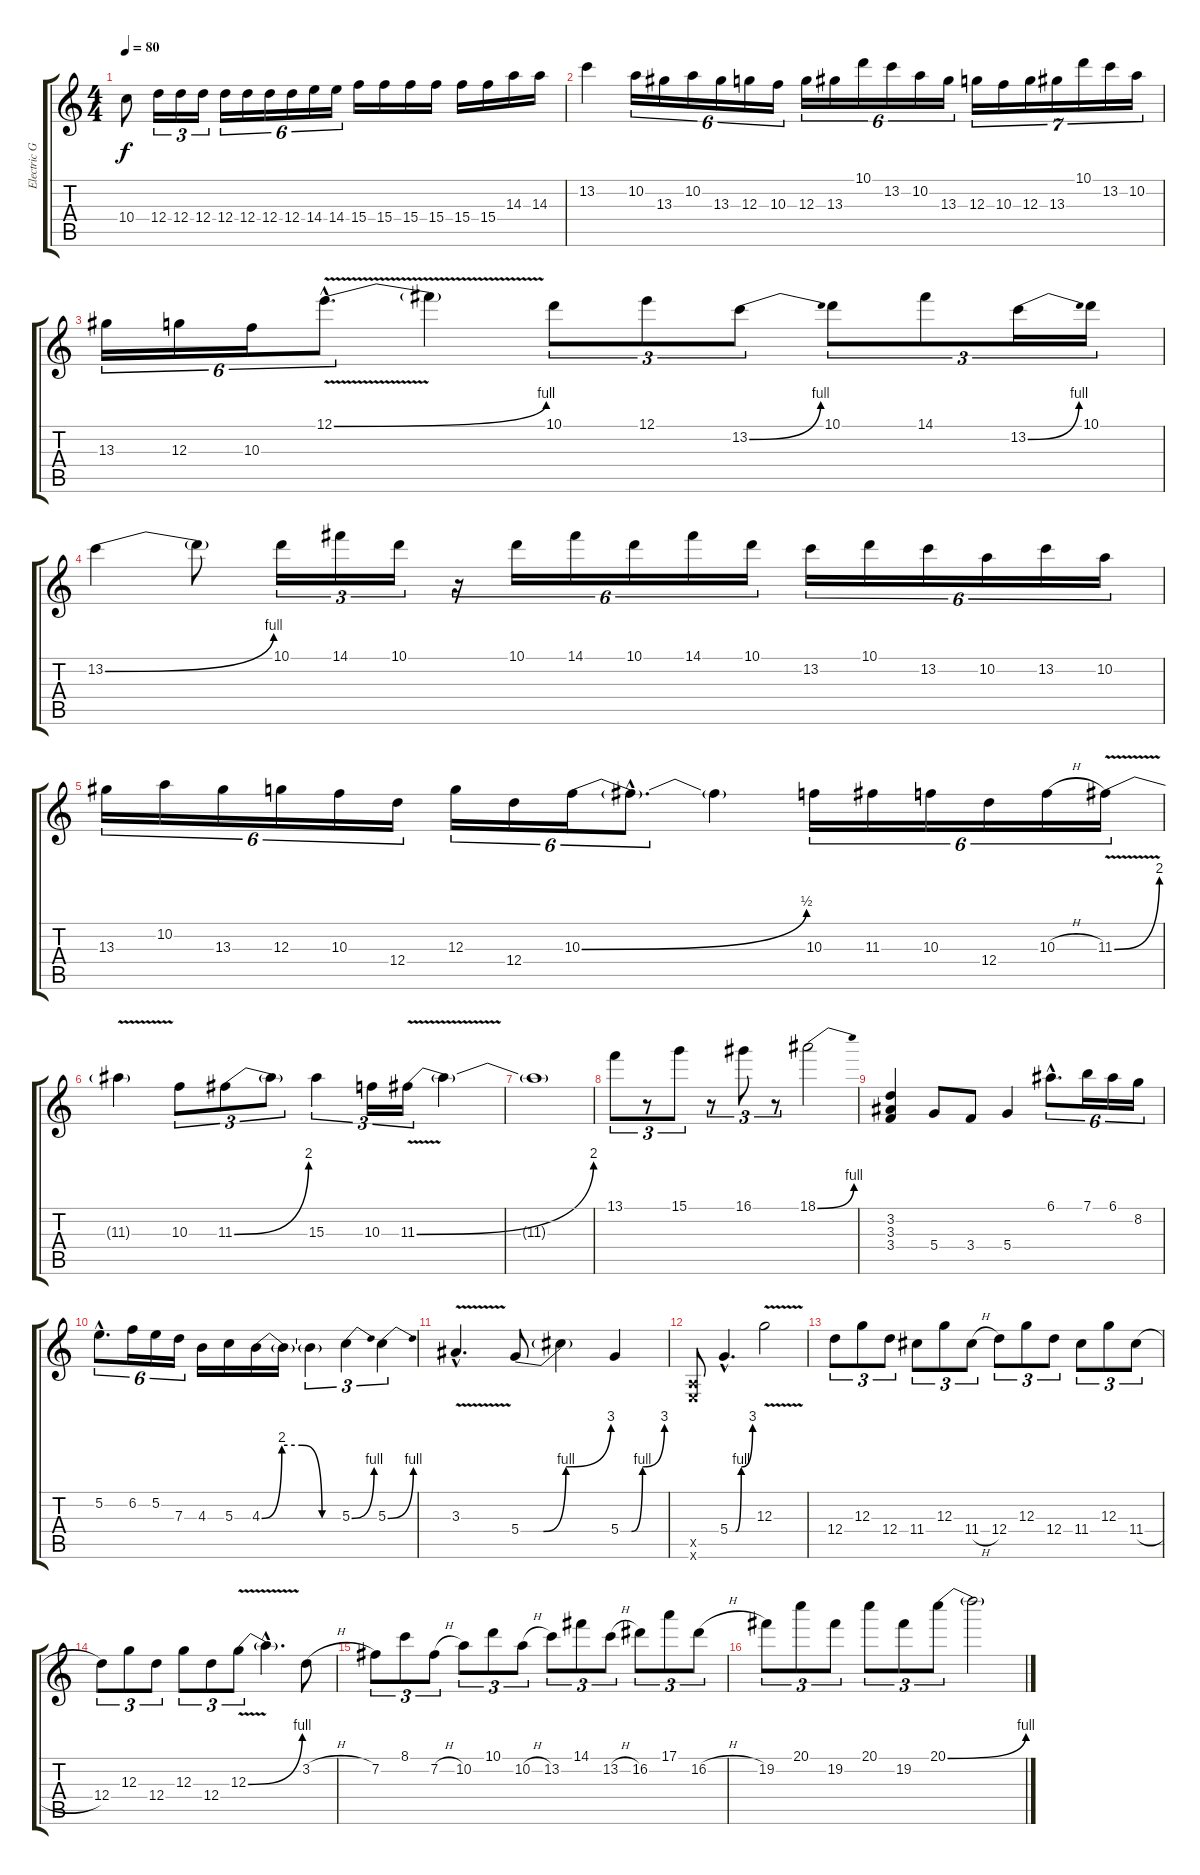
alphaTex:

\track ("Electric Guitar" "Electric G") {instrument distortionguitar}
\staff {score tabs}
\tuning (E4 B3 G3 D3 A2 E2) {hide}
\ts (4 4)
\tempo 80
\clef g2
\ks c
10.4.8{dy f} 12.4.16{tu (3 2)} 12.4.16{tu (3 2)} 12.4.16{tu (3 2)} 12.4.16{tu (6 4)} 12.4.16{tu (6 4)} 12.4.16{tu (6 4)} 12.4.16{tu (6 4)} 14.4.16{tu (6 4)} 14.4.16{tu (6 4)} 15.4.16 15.4.16 15.4.16 15.4.16 15.4.16 15.4.16 14.3.16 14.3.16 |
13.2{t}.4 10.2.16{tu (6 4)} 13.3.16{tu (6 4)} 10.2.16{tu (6 4)} 13.3.16{tu (6 4)} 12.3.16{tu (6 4)} 10.3.16{tu (6 4)} 12.3.16{tu (6 4)} 13.3.16{tu (6 4)} 10.1.16{tu (6 4)} 13.2.16{tu (6 4)} 10.2.16{tu (6 4)} 13.3.16{tu (6 4)} 12.3.16{tu (7 4)} 10.3.16{tu (7 4)} 12.3.16{tu (7 4)} 13.3.16{tu (7 4)} 10.1.16{tu (7 4)} 13.2.16{tu (7 4)} 10.2.16{tu (7 4)} |
13.3.16{tu (6 4)} 12.3.16{tu (6 4)} 10.3.16{tu (6 4)} 12.1{be (bend 0 0 60 4) v hac}.8{d tu (6 4)} 12.1{t}.4 10.1.8{tu (3 2)} 12.1.8{tu (3 2)} 13.2{be (bend 0 0 60 4)}.8{tu (3 2)} 10.1.8{tu (3 2)} 14.1.8{tu (3 2)} 13.2{be (bend 0 0 60 4)}.16{tu (3 2)} 10.1.16{tu (3 2)} |
13.2{be (bend 0 0 60 4)}.4 13.2{t}.8 10.1.16{tu (3 2)} 14.1.16{tu (3 2)} 10.1.16{tu (3 2)} r.16{tu (6 4)} 10.1.16{tu (6 4)} 14.1.16{tu (6 4)} 10.1.16{tu (6 4)} 14.1.16{tu (6 4)} 10.1.16{tu (6 4)} 13.2.16{tu (6 4)} 10.1.16{tu (6 4)} 13.2.16{tu (6 4)} 10.2.16{tu (6 4)} 13.2.16{tu (6 4)} 10.2.16{tu (6 4)} |
13.3.16{tu (6 4)} 10.2.16{tu (6 4)} 13.3.16{tu (6 4)} 12.3.16{tu (6 4)} 10.3.16{tu (6 4)} 12.4.16{tu (6 4)} 12.3.16{tu (6 4)} 12.4.16{tu (6 4)} 10.3{be (bend 0 0 60 2)}.16{tu (6 4)} 10.3{hac t}.8{d tu (6 4)} 10.3{t}.4 10.3.16{tu (6 4)} 11.3.16{tu (6 4)} 10.3.16{tu (6 4)} 12.4.16{tu (6 4)} 10.3{h}.16{tu (6 4)} 11.3{be (bend 0 0 60 8) v}.16{tu (6 4)} |
11.3{t}.4 10.3.8{tu (3 2)} 11.3{be (bend 0 0 60 8)}.8{tu (3 2)} 11.3{t}.8{tu (3 2)} 15.3.4{tu (3 2)} 10.3.16{tu (3 2)} 11.3{be (bend 0 0 60 8) v}.16{tu (3 2)} 11.3{t}.4 |
11.3{t}.1 |
13.1.8{tu (3 2)} r.8{tu (3 2)} 15.1.8{tu (3 2)} r.8{tu (3 2)} 16.1.8{tu (3 2)} r.8{tu (3 2)} 18.1{be (bend 0 0 60 4)}.2 |
(3.2 3.3 3.4).4 5.4.8 3.4.8 5.4.4 6.1{hac}.8{d tu (6 4)} 7.1.16{tu (6 4)} 6.1.16{tu (6 4)} 8.2.16{tu (6 4)} |
5.2{hac}.8{d tu (6 4)} 6.2.16{tu (6 4)} 5.2.16{tu (6 4)} 7.3.16{tu (6 4)} 4.3.16 5.3.16 4.3{be (custom 0 0 15 8 30 8 45 0 60 0)}.16 4.3{t}.16 4.3{t}.4{tu (3 2)} 5.3{be (bend 0 0 60 4)}.4{tu (3 2)} 5.3{be (bend 0 0 60 4)}.4{tu (3 2)} |
3.3{v hac}.4{d} 5.4{be (custom 0 0 15 0 30 4 60 12)}.8 5.4{t}.4 5.4{be (custom 0 0 15 0 30 4 60 12)}.4 |
(0.5{x} 0.6{x}).8 5.4{be (custom 0 0 15 0 30 4 60 12) hac}.4{d} 12.3{v}.2 |
12.4.8{tu (3 2)} 12.3.8{tu (3 2)} 12.4.8{tu (3 2)} 11.4.8{tu (3 2)} 12.3.8{tu (3 2)} 11.4{h}.8{tu (3 2)} 12.4.8{tu (3 2)} 12.3.8{tu (3 2)} 12.4.8{tu (3 2)} 11.4.8{tu (3 2)} 12.3.8{tu (3 2)} 11.4{h}.8{tu (3 2)} |
12.4.8{tu (3 2)} 12.3.8{tu (3 2)} 12.4.8{tu (3 2)} 12.3.8{tu (3 2)} 12.4.8{tu (3 2)} 12.3{be (bend 0 0 60 4) v}.8{tu (3 2)} 12.3{hac t}.4{d} 3.2{h}.8 |
7.2.8{tu (3 2)} 8.1.8{tu (3 2)} 7.2{h}.8{tu (3 2)} 10.2.8{tu (3 2)} 10.1.8{tu (3 2)} 10.2{h}.8{tu (3 2)} 13.2.8{tu (3 2)} 14.1.8{tu (3 2)} 13.2{h}.8{tu (3 2)} 16.2.8{tu (3 2)} 17.1.8{tu (3 2)} 16.2{h}.8{tu (3 2)} |
19.2.8{tu (3 2)} 20.1.8{tu (3 2)} 19.2.8{tu (3 2)} 20.1.8{tu (3 2)} 19.2.8{tu (3 2)} 20.1{be (bend 0 0 60 4)}.8{tu (3 2)} 20.1{t}.2
